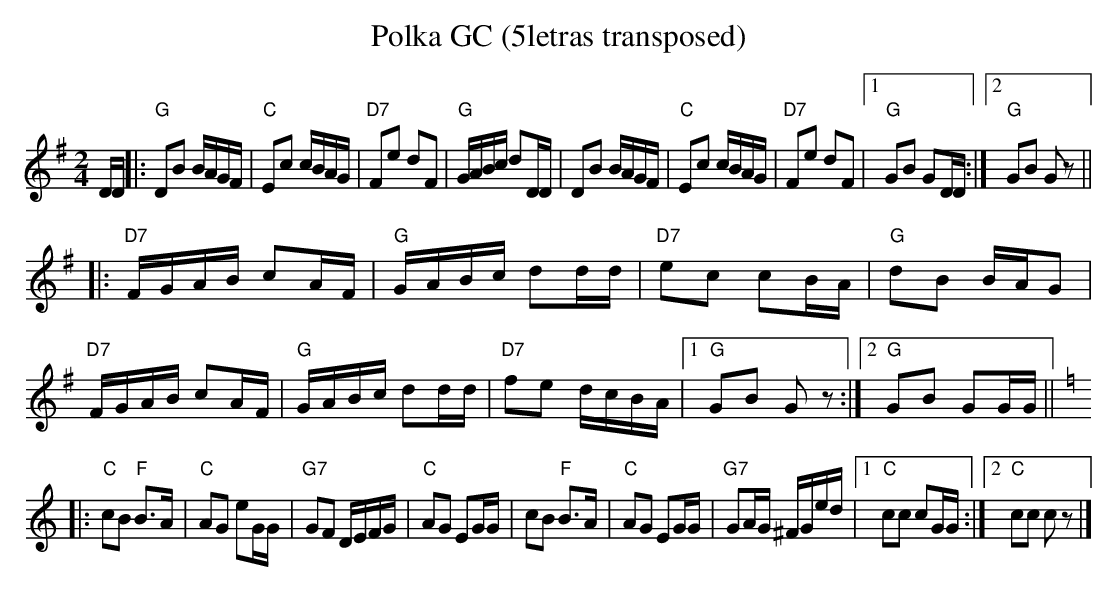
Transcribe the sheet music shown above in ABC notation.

X:1
T:Polka GC (5letras transposed)
M:2/4
L:1/16
K:G transpose=3 %%MIDI gchordon
DD |: "G"D2B2 BAGF | "C"E2c2 cBAG | "D7"F2e2 d2F2 | "G"GABc d2DD | D2B2 BAGF | "C"E2c2 cBAG | "D7"F2e2 d2F2 |1 "G"G2B2 G2DD :|2 "G"G2B2 G2z2 ||
|: "D7"FGAB c2AF | "G"GABc d2dd | "D7"e2c2 c2BA | "G"d2B2 BAG2 | "D7"FGAB c2AF | "G"GABc d2dd | "D7"f2e2 dcBA |1 "G"G2B2 G2z2 :|2 "G"G2B2 G2GG || [K:Cmaj]
|: "C"c2B2 "F"B3A | "C"A2G2 e2GG | "G7"G2F2 DEFG | "C"A2G2 E2GG | c2B2 "F"B3A | "C"A2G2 E2GG | "G7"G2AG ^FGed |1 "C"c2c2 c2GG :|2 "C"c2c2 c2z2 |]
